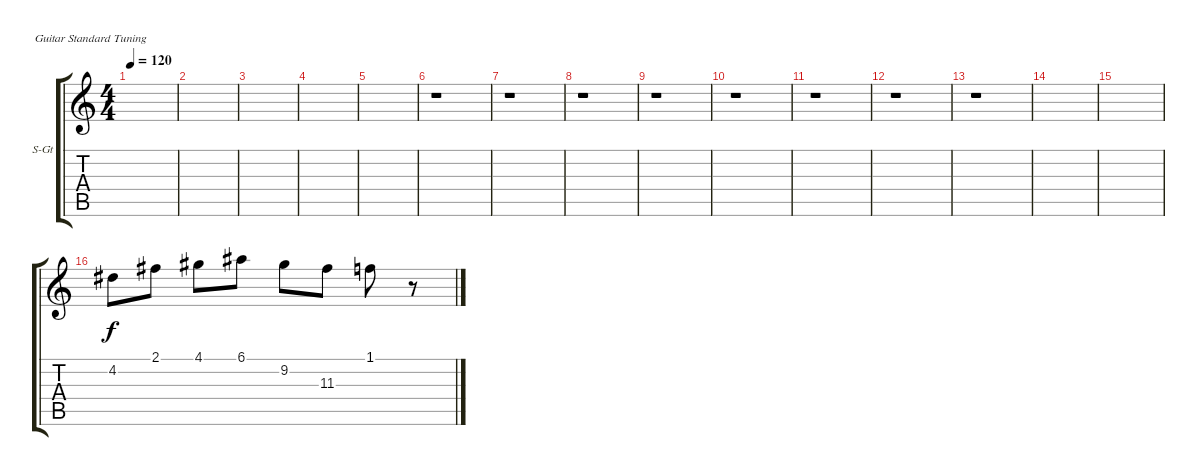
\defaultSystemsLayout 4
\bracketExtendMode groupsimilarinstruments
\firstSystemTrackNameOrientation horizontal
\otherSystemsTrackNameOrientation horizontal
\track ("Steel Guitar" "S-Gt") {instrument acousticguitarsteel}
\staff {score tabs}
\tuning (E4 B3 G3 D3 A2 E2)
\ts (4 4)
\tempo 120
\clef g2
\ks c
|
|
|
|
|
r.1 |
r.1 |
r.1 |
r.1 |
r.1 |
r.1 |
r.1 |
r.1 |
|
|
4.2.8 2.1.8 4.1.8 6.1.8 9.2.8 11.3.8 1.1.8 r.8
